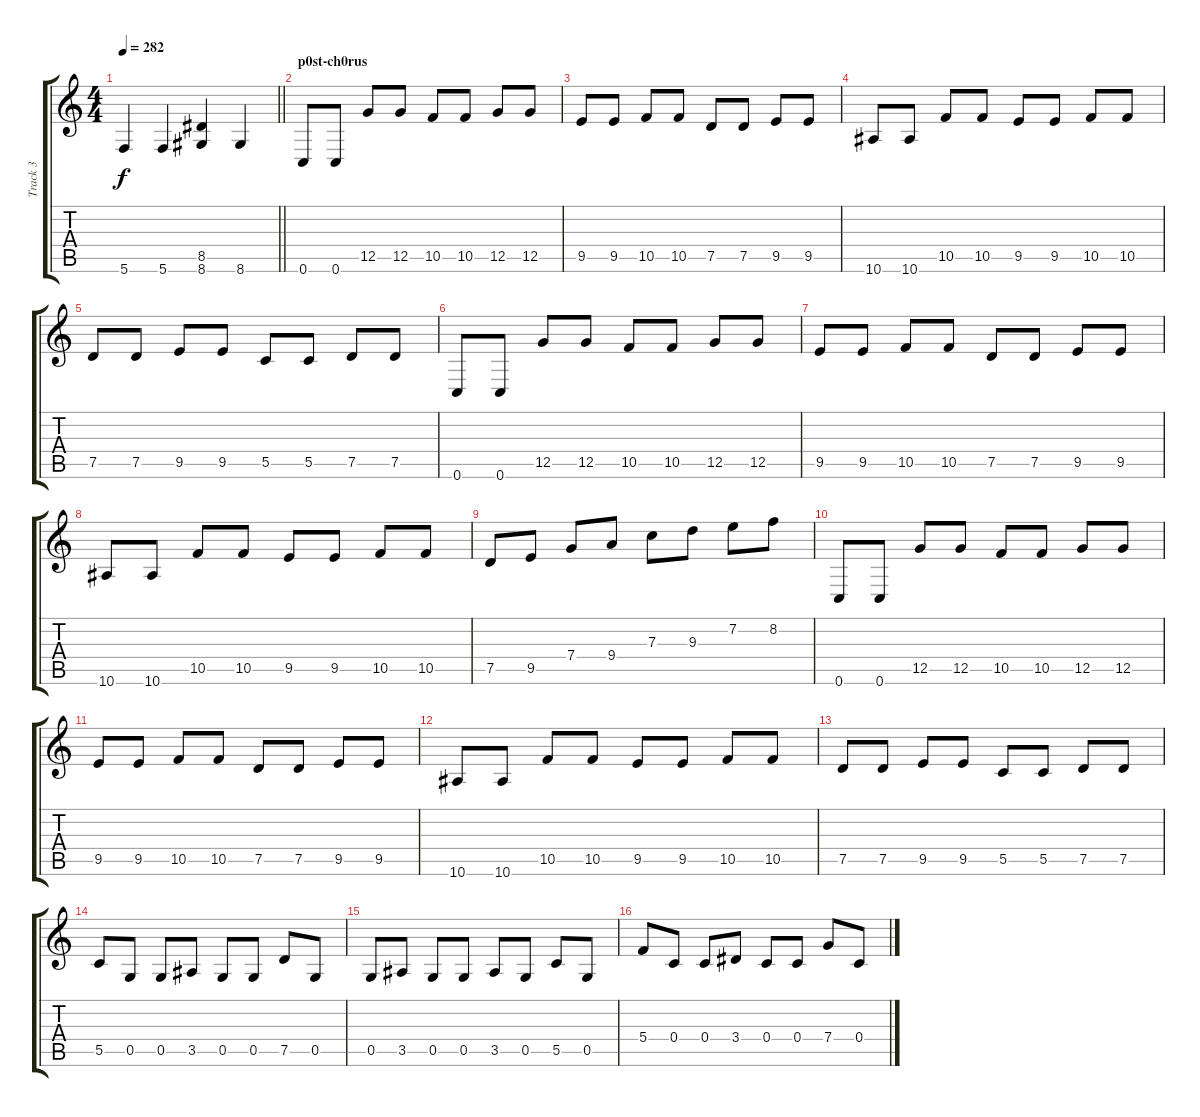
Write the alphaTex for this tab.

\track ("Track 3" "Track 3") {instrument distortionguitar}
\staff {score tabs}
\tuning (D4 A3 F3 C3 G2 C2) {hide}
\ts (4 4)
\tempo 282
\clef g2
\barLineRight lightlight
\ks c
5.6.4{dy f} 5.6.4 (8.5 8.6).4 8.6.4 |
\section ("" "p0st-ch0rus")
0.6.8 0.6.8 12.5.8 12.5.8 10.5.8 10.5.8 12.5.8 12.5.8 |
9.5.8 9.5.8 10.5.8 10.5.8 7.5.8 7.5.8 9.5.8 9.5.8 |
10.6.8 10.6.8 10.5.8 10.5.8 9.5.8 9.5.8 10.5.8 10.5.8 |
7.5.8 7.5.8 9.5.8 9.5.8 5.5.8 5.5.8 7.5.8 7.5.8 |
0.6.8 0.6.8 12.5.8 12.5.8 10.5.8 10.5.8 12.5.8 12.5.8 |
9.5.8 9.5.8 10.5.8 10.5.8 7.5.8 7.5.8 9.5.8 9.5.8 |
10.6.8 10.6.8 10.5.8 10.5.8 9.5.8 9.5.8 10.5.8 10.5.8 |
7.5.8 9.5.8 7.4.8 9.4.8 7.3.8 9.3.8 7.2.8 8.2.8 |
0.6.8 0.6.8 12.5.8 12.5.8 10.5.8 10.5.8 12.5.8 12.5.8 |
9.5.8 9.5.8 10.5.8 10.5.8 7.5.8 7.5.8 9.5.8 9.5.8 |
10.6.8 10.6.8 10.5.8 10.5.8 9.5.8 9.5.8 10.5.8 10.5.8 |
7.5.8 7.5.8 9.5.8 9.5.8 5.5.8 5.5.8 7.5.8 7.5.8 |
5.5.8 0.5.8 0.5.8 3.5.8 0.5.8 0.5.8 7.5.8 0.5.8 |
0.5.8 3.5.8 0.5.8 0.5.8 3.5.8 0.5.8 5.5.8 0.5.8 |
5.4.8 0.4.8 0.4.8 3.4.8 0.4.8 0.4.8 7.4.8 0.4.8
